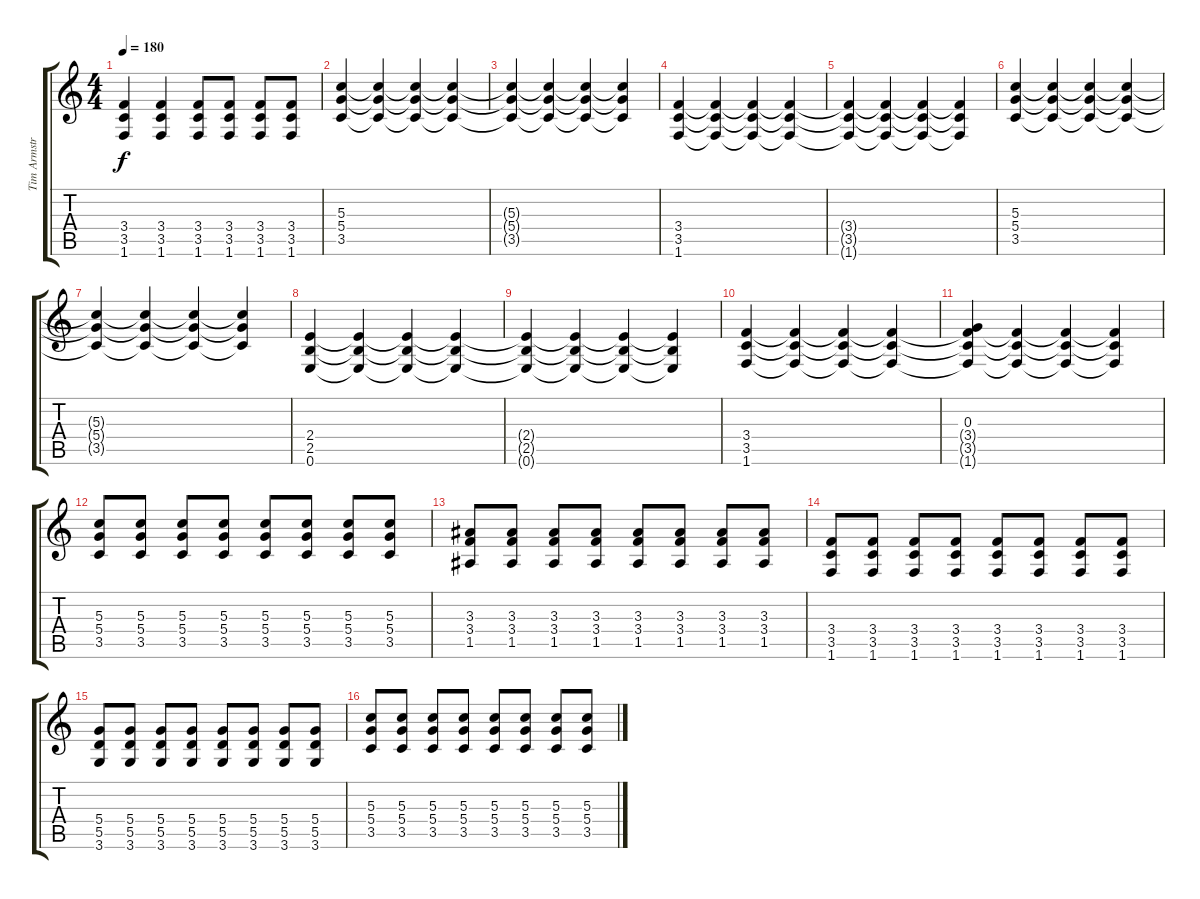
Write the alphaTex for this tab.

\track ("Tim Armstrong" "Tim Armstr") {instrument distortionguitar}
\staff {score tabs}
\tuning (E4 B3 G3 D3 A2 E2) {hide}
\ts (4 4)
\tempo 180
\clef g2
\ks c
(3.4 3.5 1.6).4{dy f} (3.4 3.5 1.6).4 (3.4 3.5 1.6).8 (3.4 3.5 1.6).8 (3.4 3.5 1.6).8 (3.4 3.5 1.6).8 |
(5.3 5.4 3.5).4 (5.3{t} 5.4{t} 3.5{t}).4 (5.3{t} 5.4{t} 3.5{t}).4 (5.3{t} 5.4{t} 3.5{t}).4 |
(5.3{t} 5.4{t} 3.5{t}).4 (5.3{t} 5.4{t} 3.5{t}).4 (5.3{t} 5.4{t} 3.5{t}).4 (5.3{t} 5.4{t} 3.5{t}).4 |
(3.4 3.5 1.6).4 (3.4{t} 3.5{t} 1.6{t}).4 (3.4{t} 3.5{t} 1.6{t}).4 (3.4{t} 3.5{t} 1.6{t}).4 |
(3.4{t} 3.5{t} 1.6{t}).4 (3.4{t} 3.5{t} 1.6{t}).4 (3.4{t} 3.5{t} 1.6{t}).4 (3.4{t} 3.5{t} 1.6{t}).4 |
(5.3 5.4 3.5).4 (5.3{t} 5.4{t} 3.5{t}).4 (5.3{t} 5.4{t} 3.5{t}).4 (5.3{t} 5.4{t} 3.5{t}).4 |
(5.3{t} 5.4{t} 3.5{t}).4 (5.3{t} 5.4{t} 3.5{t}).4 (5.3{t} 5.4{t} 3.5{t}).4 (5.3{t} 5.4{t} 3.5{t}).4 |
(2.4 2.5 0.6).4 (2.4{t} 2.5{t} 0.6{t}).4 (2.4{t} 2.5{t} 0.6{t}).4 (2.4{t} 2.5{t} 0.6{t}).4 |
(2.4{t} 2.5{t} 0.6{t}).4 (2.4{t} 2.5{t} 0.6{t}).4 (2.4{t} 2.5{t} 0.6{t}).4 (2.4{t} 2.5{t} 0.6{t}).4 |
(3.4 3.5 1.6).4 (3.4{t} 3.5{t} 1.6{t}).4 (3.4{t} 3.5{t} 1.6{t}).4 (3.4{t} 3.5{t} 1.6{t}).4 |
(0.3 3.4{t} 3.5{t} 1.6{t}).4 (3.4{t} 3.5{t} 1.6{t}).4 (3.4{t} 3.5{t} 1.6{t}).4 (3.4{t} 3.5{t} 1.6{t}).4 |
(5.3 5.4 3.5).8{volume 9} (5.3 5.4 3.5).8 (5.3 5.4 3.5).8 (5.3 5.4 3.5).8 (5.3 5.4 3.5).8 (5.3 5.4 3.5).8 (5.3 5.4 3.5).8 (5.3 5.4 3.5).8 |
(3.3 3.4 1.5).8 (3.3 3.4 1.5).8 (3.3 3.4 1.5).8 (3.3 3.4 1.5).8 (3.3 3.4 1.5).8 (3.3 3.4 1.5).8 (3.3 3.4 1.5).8 (3.3 3.4 1.5).8 |
(3.4 3.5 1.6).8 (3.4 3.5 1.6).8 (3.4 3.5 1.6).8 (3.4 3.5 1.6).8 (3.4 3.5 1.6).8 (3.4 3.5 1.6).8 (3.4 3.5 1.6).8 (3.4 3.5 1.6).8 |
(5.4 5.5 3.6).8 (5.4 5.5 3.6).8 (5.4 5.5 3.6).8 (5.4 5.5 3.6).8 (5.4 5.5 3.6).8 (5.4 5.5 3.6).8 (5.4 5.5 3.6).8 (5.4 5.5 3.6).8 |
(5.3 5.4 3.5).8 (5.3 5.4 3.5).8 (5.3 5.4 3.5).8 (5.3 5.4 3.5).8 (5.3 5.4 3.5).8 (5.3 5.4 3.5).8 (5.3 5.4 3.5).8 (5.3 5.4 3.5).8
